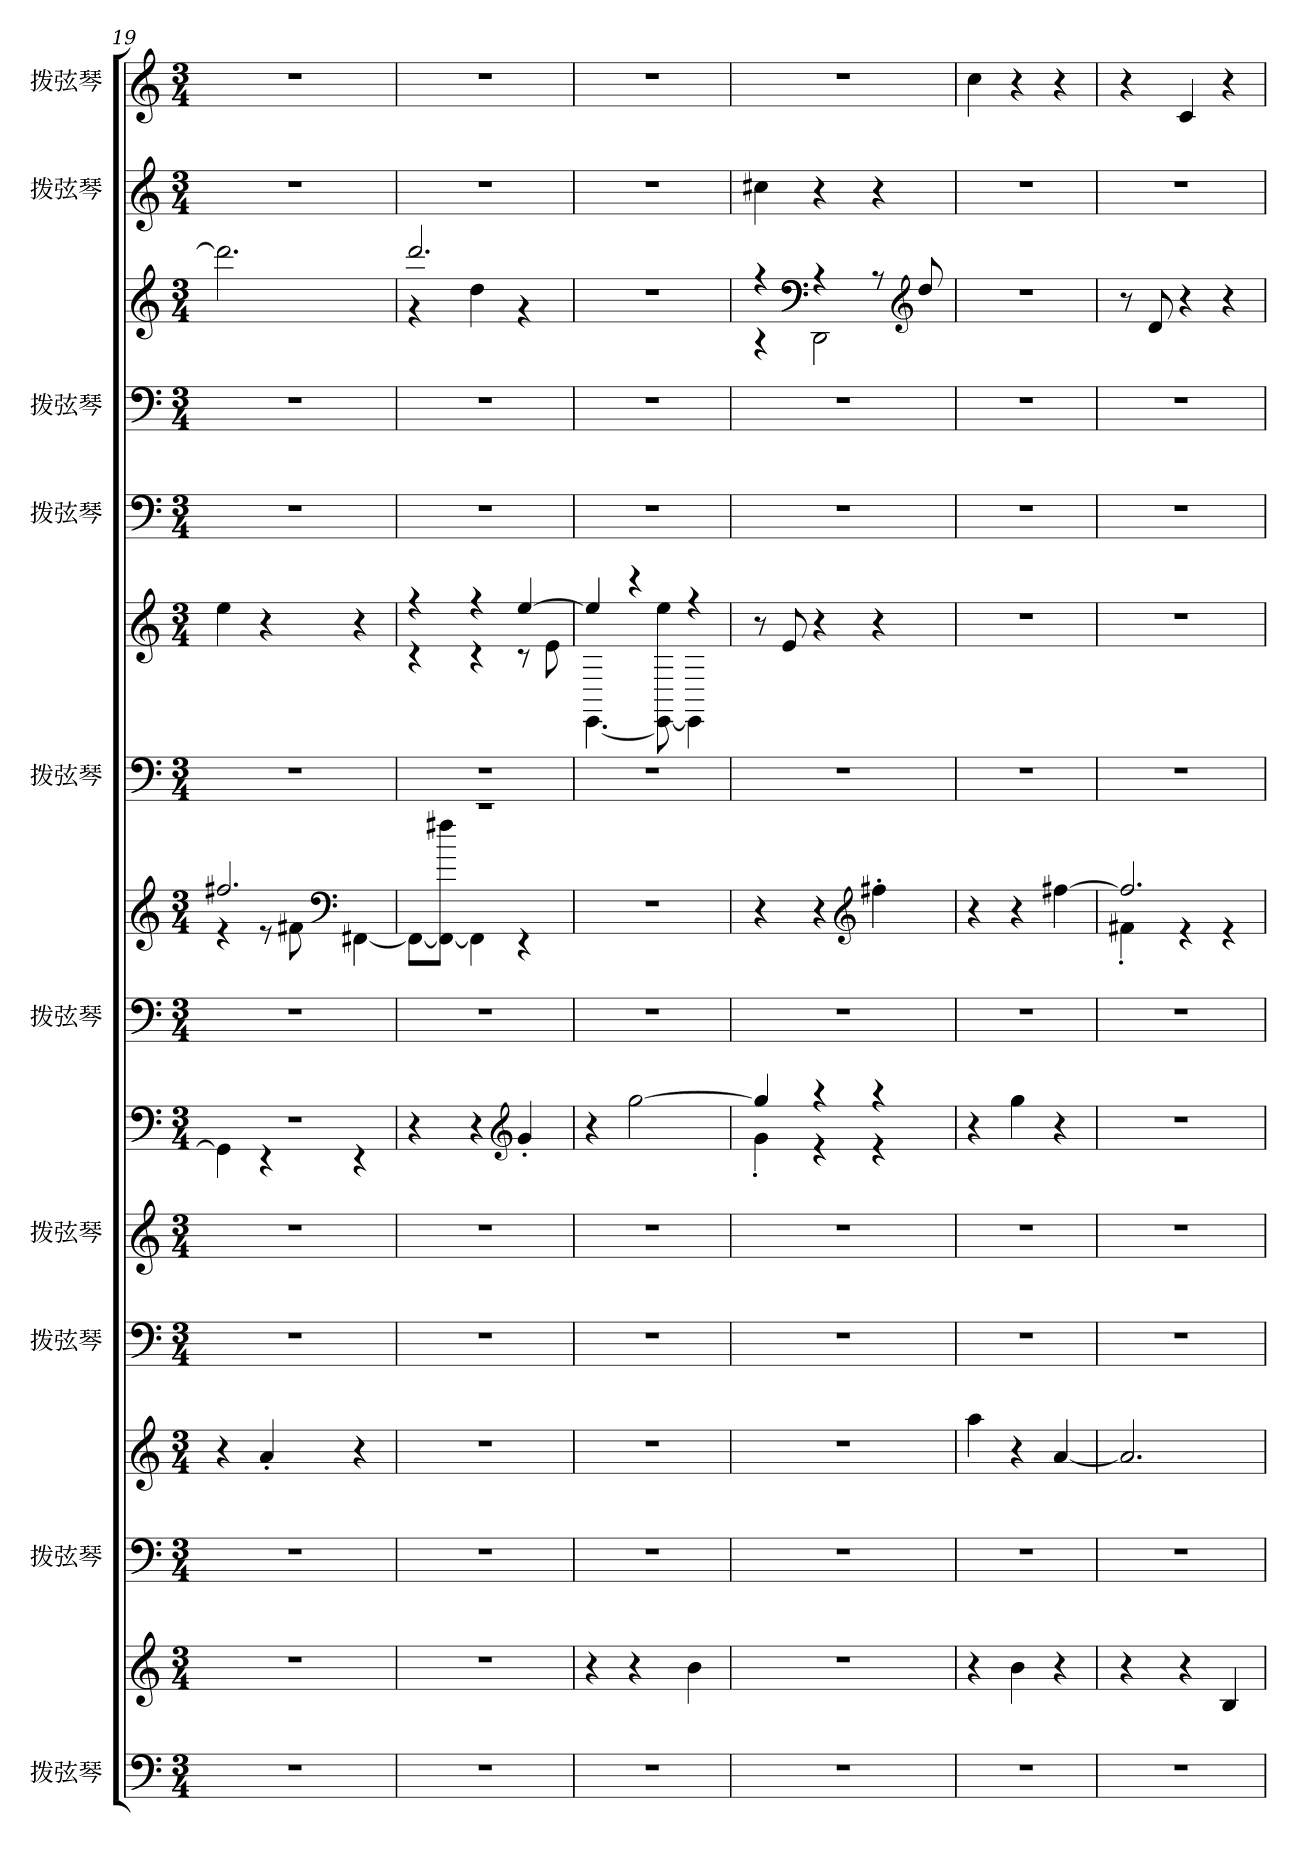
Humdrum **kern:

**kern	**kern	**kern	**kern	**kern	**kern	**kern	**kern	**kern	**kern	**kern	**kern	**kern	**kern	**kern	**kern
*part10	*part10	*part9	*part9	*part8	*part7	*part7	*part6	*part6	*part5	*part5	*part4	*part3	*part3	*part2	*part1
*staff16	*staff15	*staff14	*staff13	*staff12	*staff11	*staff10	*staff9	*staff8	*staff7	*staff6	*staff5	*staff4	*staff3	*staff2	*staff1
*I"拨弦琴	*	*I"拨弦琴	*	*I"拨弦琴	*I"拨弦琴	*	*I"拨弦琴	*	*I"拨弦琴	*	*I"拨弦琴	*I"拨弦琴	*	*I"拨弦琴	*I"拨弦琴
*clefF4	*clefG2	*clefF4	*clefG2	*clefF4	*clefG2	*clefF4	*clefF4	*clefG2	*clefF4	*clefG2	*clefF4	*clefF4	*clefG2	*clefG2	*clefG2
*k[]	*k[]	*k[]	*k[]	*k[]	*k[]	*k[]	*k[]	*k[]	*k[]	*k[]	*k[]	*k[]	*k[]	*k[]	*k[]
*M3/4	*M3/4	*M3/4	*M3/4	*M3/4	*M3/4	*M3/4	*M3/4	*M3/4	*M3/4	*M3/4	*M3/4	*M3/4	*M3/4	*M3/4	*M3/4
=19	=19	=19	=19	=19	=19	=19	=19	=19	=19	=19	=19	=19	=19	=19	=19
*	*	*	*	*	*	*^	*	*^	*	*	*	*	*	*	*
2.r	2.r	2.r	4r	2.r	2.r	2.r	4GG\]	2.r	2.ff#X/	4r	2.r	4ee\	2.r	2.r	2.ddd\]	2.r	2.r
.	.	.	4a'/	.	.	.	4r	.	.	8r	.	4r	.	.	.	.	.
.	.	.	.	.	.	.	.	.	.	8f#X\	.	.	.	.	.	.	.
*	*	*	*	*	*	*	*	*	*clefF4	*	*	*	*	*	*	*	*
.	.	.	4r	.	.	.	4r	.	.	[4FF#X\	.	4r	.	.	.	.	.
*	*	*	*	*	*	*v	*v	*	*	*	*	*	*	*	*	*	*
=20	=20	=20	=20	=20	=20	=20	=20	=20	=20	=20	=20	=20	=20	=20	=20	=20
*	*	*	*	*	*	*	*	*	*	*	*^	*	*	*^	*	*
2.r	2.r	2.r	2.r	2.r	2.r	4r	2.r	2.r	8FF#\L_	2.r	4r	4r	2.r	2.r	2.ddd/	4r	2.r	2.r
.	.	.	.	.	.	.	.	.	8FF#\_ 8ff#X\J	.	.	.	.	.	.	.	.	.
.	.	.	.	.	.	4r	.	.	4FF#\]	.	4r	4r	.	.	.	4dd\	.	.
*	*	*	*	*	*	*clefG2	*	*	*	*	*	*	*	*	*	*	*	*
.	.	.	.	.	.	4g'/	.	.	4r	.	[4ee/	8r	.	.	.	4r	.	.
.	.	.	.	.	.	.	.	.	.	.	.	8e\	.	.	.	.	.	.
*	*	*	*	*	*	*	*	*v	*v	*	*	*	*	*	*v	*v	*	*
=21	=21	=21	=21	=21	=21	=21	=21	=21	=21	=21	=21	=21	=21	=21	=21	=21
2.r	4r	2.r	2.r	2.r	2.r	4r	2.r	2.r	2.r	4ee/]	[4.EE\	2.r	2.r	2.r	2.r	2.r
.	4r	.	.	.	.	[2gg\	.	.	.	4r	.	.	.	.	.	.
.	.	.	.	.	.	.	.	.	.	.	8EE\_ 8ee\	.	.	.	.	.
.	4b\	.	.	.	.	.	.	.	.	4r	4EE\]	.	.	.	.	.
*	*	*	*	*	*	*	*	*	*	*v	*v	*	*	*	*	*
!!LO:PB:g=z
=22	=22	=22	=22	=22	=22	=22	=22	=22	=22	=22	=22	=22	=22	=22	=22
*	*	*	*	*	*	*^	*	*	*	*	*	*	*^	*	*
2.r	2.r	2.r	2.r	2.r	2.r	4gg/]	4g'\	2.r	4r	2.r	8r	2.r	2.r	4r	4r	4cc#X\	2.r
.	.	.	.	.	.	.	.	.	.	.	8e/	.	.	.	.	.	.
*	*	*	*	*	*	*	*	*	*	*	*	*	*	*clefF4	*	*	*
.	.	.	.	.	.	4r	4r	.	4r	.	4r	.	.	4r	2DD\	4r	.
*	*	*	*	*	*	*	*	*	*clefG2	*	*	*	*	*	*	*	*
.	.	.	.	.	.	4r	4r	.	4ff#X'\	.	4r	.	.	8r	.	4r	.
*	*	*	*	*	*	*	*	*	*	*	*	*	*	*clefG2	*	*	*
.	.	.	.	.	.	.	.	.	.	.	.	.	.	8dd/	.	.	.
*	*	*	*	*	*	*v	*v	*	*	*	*	*	*	*v	*v	*	*
=23	=23	=23	=23	=23	=23	=23	=23	=23	=23	=23	=23	=23	=23	=23	=23
2.r	4r	2.r	4aa\	2.r	2.r	4r	2.r	4r	2.r	2.r	2.r	2.r	2.r	2.r	4cc\
.	4b\	.	4r	.	.	4gg\	.	4r	.	.	.	.	.	.	4r
.	4r	.	[4a/	.	.	4r	.	[4ff#X\	.	.	.	.	.	.	4r
=24	=24	=24	=24	=24	=24	=24	=24	=24	=24	=24	=24	=24	=24	=24	=24
*	*	*	*	*	*	*	*	*^	*	*	*	*	*	*	*
2.r	4r	2.r	2.a/]	2.r	2.r	2.r	2.r	2.ff#/]	4f#X'\	2.r	2.r	2.r	2.r	8r	2.r	4r
.	.	.	.	.	.	.	.	.	.	.	.	.	.	8d/	.	.
.	4r	.	.	.	.	.	.	.	4r	.	.	.	.	4r	.	4c/
.	4B/	.	.	.	.	.	.	.	4r	.	.	.	.	4r	.	4r
*	*	*	*	*	*	*	*	*v	*v	*	*	*	*	*	*	*
=	=	=	=	=	=	=	=	=	=	=	=	=	=	=	=
*-	*-	*-	*-	*-	*-	*-	*-	*-	*-	*-	*-	*-	*-	*-	*-
